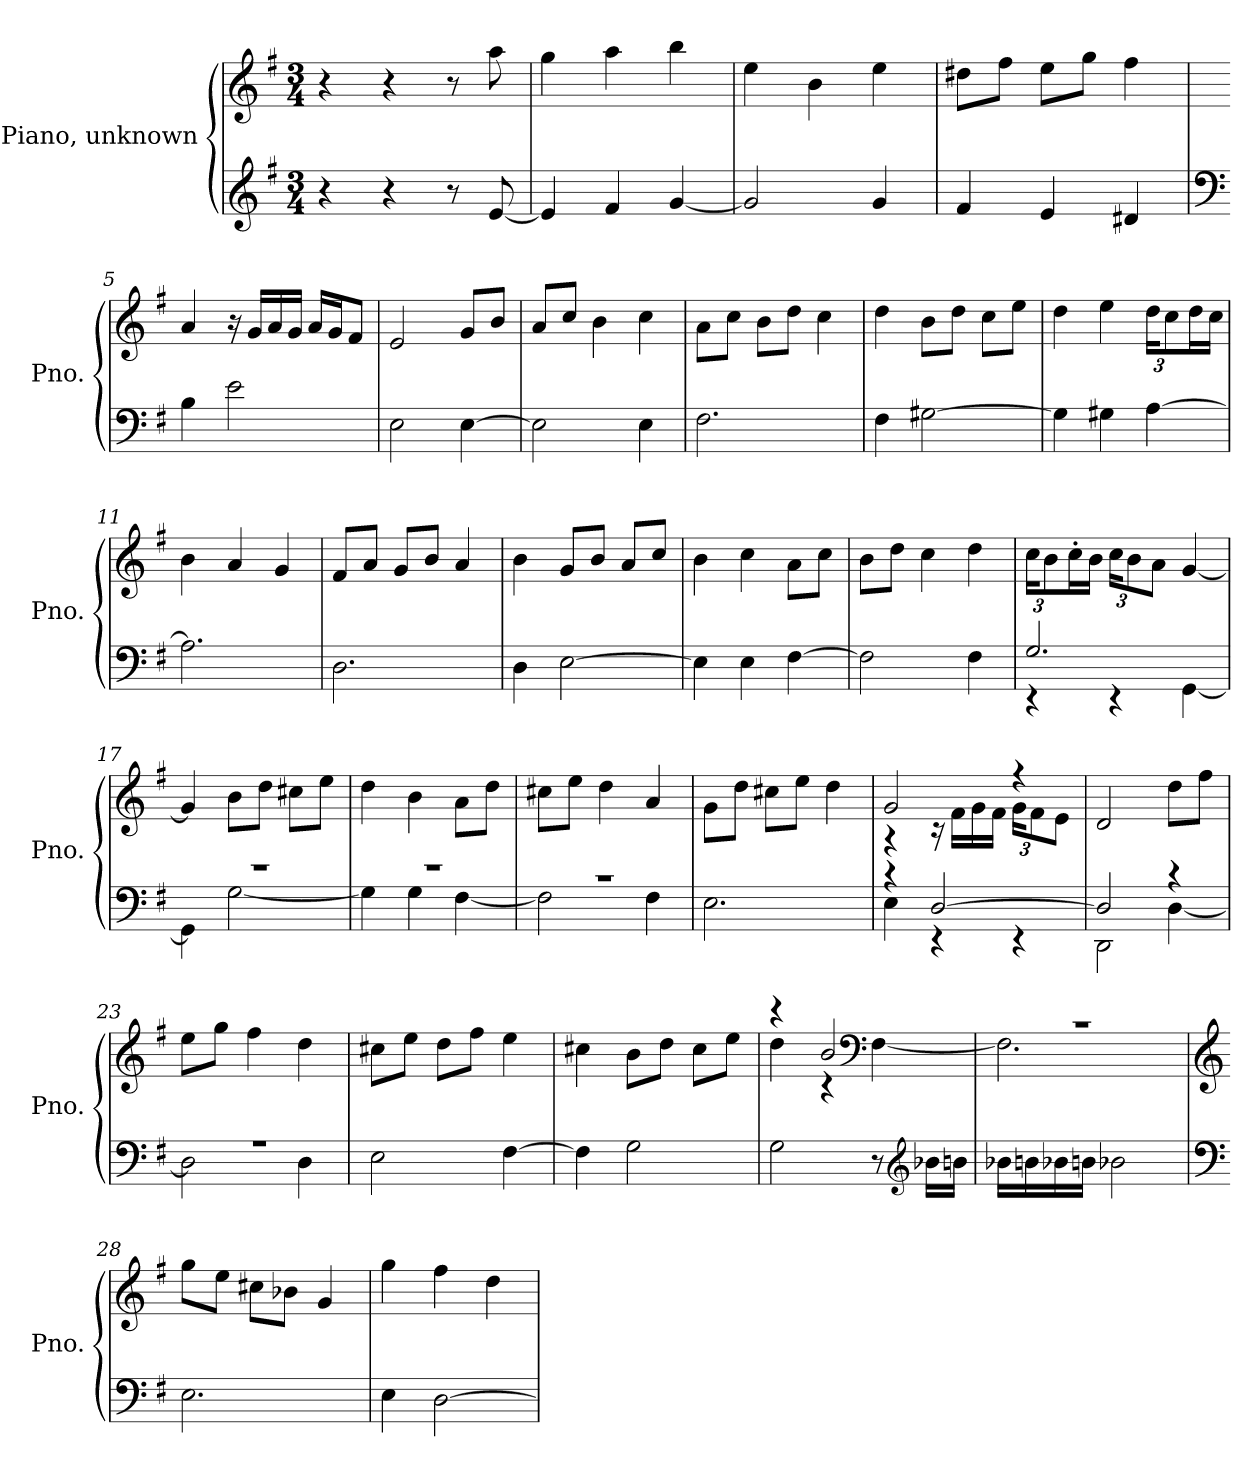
**kern	**kern
*part1	*part1
*staff2	*staff1
*I"Piano, unknown	*
*I'Pno.	*
*clefG2	*clefG2
*k[f#]	*k[f#]
*M3/4	*M3/4
*MM191	*MM191
=1	=1
4r	4r
4r	4r
8r	8r
[8e/	8aa\
=2	=2
4e/]	4gg\
4f#/	4aa\
[4g/	4bb\
=3	=3
2g/]	4ee\
.	4b\
4g/	4ee\
=4	=4
4f#/	8dd#X\L
.	8ff#\J
4e/	8ee\L
.	8gg\J
4d#X/	4ff#\
=5	=5
*clefF4	*
4B\	4a/
2e\	16r
.	16g/LL
.	16a/
.	16g/JJ
.	16a/LL
.	16g/J
.	8f#/J
=6	=6
2E\	2e/
[4E\	8g/L
.	8b/J
=7	=7
2E\]	8a/L
.	8cc/J
.	4b\
4E\	4cc\
!!LO:LB:g=z
=8	=8
2.F#\	8a\L
.	8cc\J
.	8b\L
.	8dd\J
.	4cc\
=9	=9
4F#\	4dd\
[2G#X\	8b\L
.	8dd\J
.	8cc\L
.	8ee\J
=10	=10
4G#\]	4dd\
4G#X\	4ee\
*	*Xbrackettup
[4A\	24dd\KL
.	12cc\
.	16dd\L
.	16cc\JJ
=11	=11
2.A\]	4b\
.	4a/
.	4g/
=12	=12
2.D\	8f#/L
.	8a/J
.	8g/L
.	8b/J
.	4a/
=13	=13
4D\	4b\
[2E\	8g/L
.	8b/J
.	8a/L
.	8cc/J
=14	=14
4E\]	4b\
4E\	4cc\
[4F#\	8a\L
.	8cc\J
!!LO:LB:g=z
=15	=15
2F#\]	8b\L
.	8dd\J
.	4cc\
4F#\	4dd\
=16	=16
*^	*
2.G/	4r	24cc\KL
.	.	12b\
.	.	16cc'\L
.	.	16b\JJ
.	4r	24cc\KL
.	.	12b\
.	.	8a\J
.	[4GG\	[4g/
=17	=17	=17
2.r	4GG\]	4g/]
.	[2G\	8b\L
.	.	8dd\J
.	.	8cc#X\L
.	.	8ee\J
=18	=18	=18
2.r	4G\]	4dd\
.	4G\	4b\
.	[4F#\	8a\L
.	.	8dd\J
=19	=19	=19
2.r	2F#\]	8cc#X\L
.	.	8ee\J
.	.	4dd\
.	4F#\	4a/
*v	*v	*
=20	=20
2.E\	8g\L
.	8dd\J
.	8cc#X\L
.	8ee\J
.	4dd\
!!LO:LB:g=z
=21	=21
*^	*^
4r	4E\	2g/	4r
[2D/	4r	.	16r
.	.	.	16f#\LL
.	.	.	16g\
.	.	.	16f#\JJ
.	4r	4r	24g\KL
.	.	.	12f#\
.	.	.	8e\J
*	*	*v	*v
=22	=22	=22
2D/]	2DD\	2d/
4r	[4D\	8dd\L
.	.	8ff#\J
=23	=23	=23
2.r	2D\]	8ee\L
.	.	8gg\J
.	.	4ff#\
.	4D\	4dd\
*v	*v	*
=24	=24
2E\	8cc#X\L
.	8ee\J
.	8dd\L
.	8ff#\J
[4F#\	4ee\
=25	=25
4F#\]	4cc#X\
2G\	8b\L
.	8dd\J
.	8cc#\L
.	8ee\J
=26	=26
*	*^
2G\	4r	4dd\
.	2b/	4r
*	*clefF4	*
8r	.	[4F#\
*clefG2	*	*
16b-X\LL	.	.
16bn\JJ	.	.
!!LO:LB:g=z	!!
=27	=27	=27
16b-X\LL	2.r	2.F#\]
16bn\	.	.
16b-X\	.	.
16bn\JJ	.	.
2b-X\	.	.
*	*v	*v
=28	=28
*clefF4	*clefG2
2.E\	8gg\L
.	8ee\J
.	8cc#X\L
.	8b-X\J
.	4g/
=29	=29
4E\	4gg\
[2D\	4ff#\
.	4dd\
=	=
*-	*-
